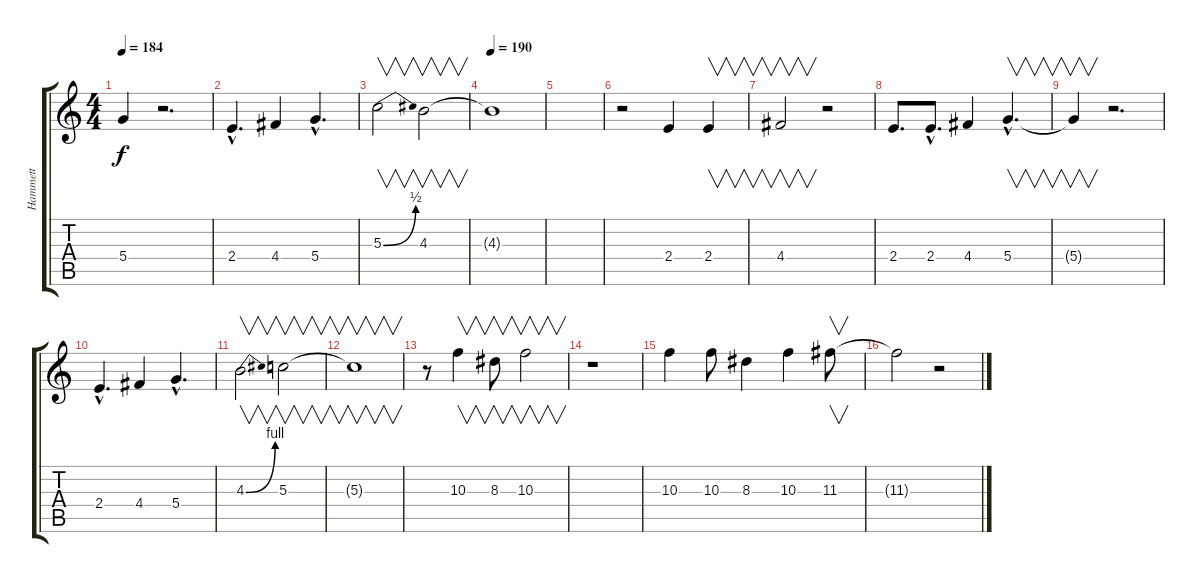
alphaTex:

\track ("Hammett" "Hammett") {instrument distortionguitar}
\staff {score tabs}
\tuning (E4 B3 G3 D3 A2 E2) {hide}
\ts (4 4)
\tempo 184
\clef g2
\ks c
5.4{t}.4{dy f} r.2{d} |
2.4{hac}.4{d} 4.4.4 5.4{hac}.4{d} |
5.3{be (bend 0 0 60 2)}.2{v instrument overdrivenguitar} 4.3.2{v} |
\tempo 190
4.3{t}.1{balance 8} |
|
r.2 2.4.4 2.4.4{v} |
4.4.2{v} r.2 |
2.4.8{d} 2.4{hac}.8{d} 4.4.4 5.4{hac}.4{v d} |
5.4{t}.4{v} r.2{d} |
2.4{hac}.4{d} 4.4.4 5.4{hac}.4{d} |
4.3{be (bend 0 0 60 4)}.2{v} 5.3.2{v} |
5.3{t}.1{v} |
r.8 10.3.4{v} 8.3.8{v} 10.3.2{v} |
r.1 |
10.3.4 10.3.8 8.3.4 10.3.4 11.3.8{v} |
11.3{t}.2 r.2
